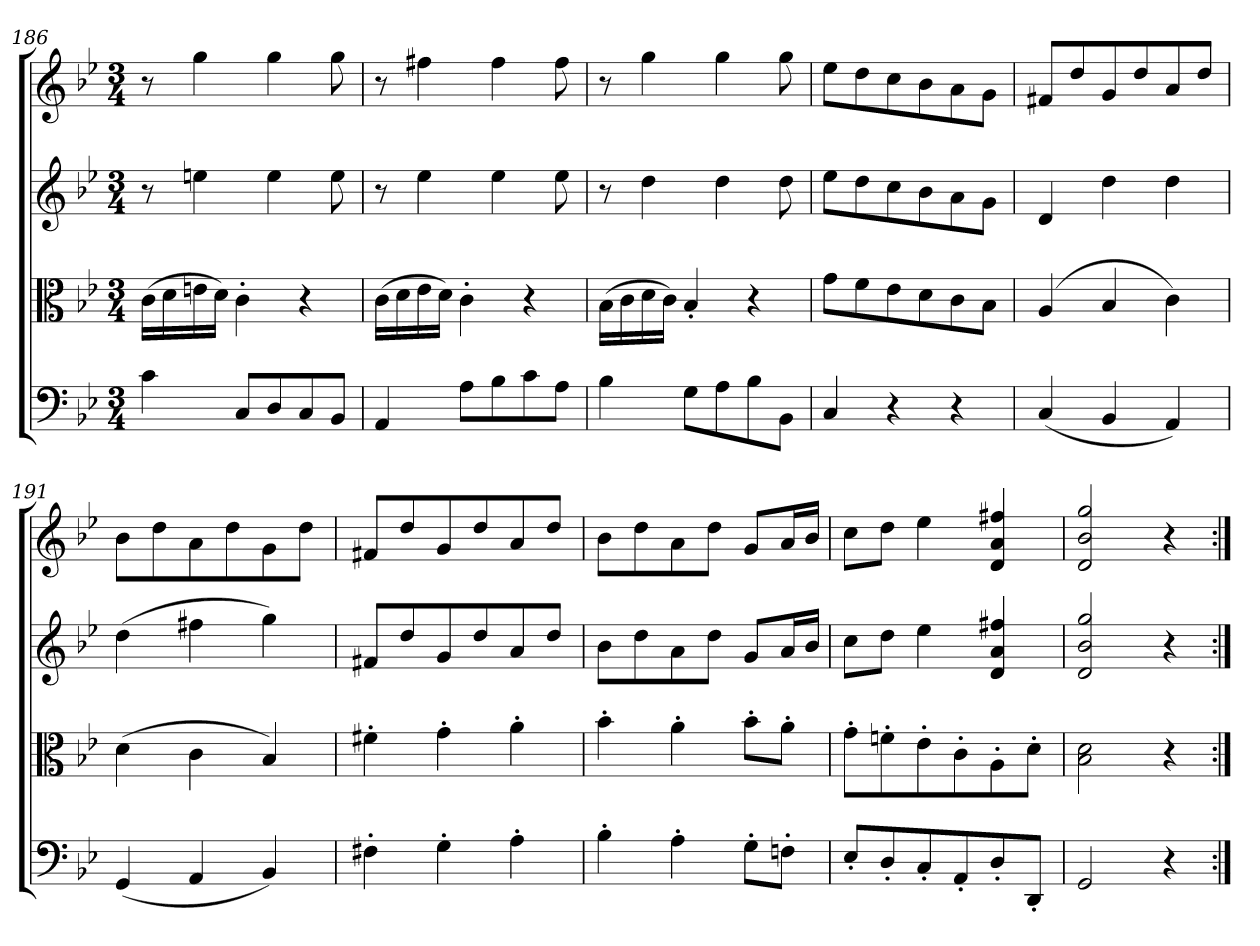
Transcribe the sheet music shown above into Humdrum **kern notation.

**kern	**kern	**kern	**kern
*part4	*part3	*part2	*part1
*staff4	*staff3	*staff2	*staff1
*clefF4	*clefC3	*clefG2	*clefG2
*k[b-e-]	*k[b-e-]	*k[b-e-]	*k[b-e-]
*g:	*g:	*g:	*g:
*M3/4	*M3/4	*M3/4	*M3/4
=186	=186	=186	=186
4c\	(16c\LL	8r	8r
.	16d\	.	.
.	16en\	4een\	4gg\
.	16d\JJ)	.	.
8C/L	4c'\	.	.
8D/	.	4ee\	4gg\
8C/	4r	.	.
8BB-/J	.	8ee\	8gg\
=187	=187	=187	=187
4AA/	(16c\LL	8r	8r
.	16d\	.	.
.	16e-\	4ee-\	4ff#X\
.	16d\JJ)	.	.
8A\L	4c'\	.	.
8B-\	.	4ee-\	4ff#\
8c\	4r	.	.
8A\J	.	8ee-\	8ff#\
=188	=188	=188	=188
4B-\	(16B-\LL	8r	8r
.	16c\	.	.
.	16d\	4dd\	4gg\
.	16c\JJ)	.	.
8G\L	4B-'/	.	.
8A\	.	4dd\	4gg\
8B-\	4r	.	.
8BB-\J	.	8dd\	8gg\
=189	=189	=189	=189
4C/	8g\L	8ee-\L	8ee-\L
.	8f\	8dd\	8dd\
4r	8e-\	8cc\	8cc\
.	8d\	8b-\	8b-\
4r	8c\	8a\	8a\
.	8B-\J	8g\J	8g\J
=190	=190	=190	=190
(4C/	(4A/	4d/	8f#X/L
.	.	.	8dd/
4BB-/	4B-/	4dd\	8g/
.	.	.	8dd/
4AA/)	4c\)	4dd\	8a/
.	.	.	8dd/J
=191	=191	=191	=191
(4GG/	(4d\	(4dd\	8b-\L
.	.	.	8dd\
4AA/	4c\	4ff#X\	8a\
.	.	.	8dd\
4BB-/)	4B-/)	4gg\)	8g\
.	.	.	8dd\J
=192	=192	=192	=192
4F#X'\	4f#X'\	8f#X/L	8f#X/L
.	.	8dd/	8dd/
4G'\	4g'\	8g/	8g/
.	.	8dd/	8dd/
4A'\	4a'\	8a/	8a/
.	.	8dd/J	8dd/J
=193	=193	=193	=193
4B-'\	4b-'\	8b-\L	8b-\L
.	.	8dd\	8dd\
4A'\	4a'\	8a\	8a\
.	.	8dd\J	8dd\J
8G'\L	8b-'\L	8g/L	8g/L
8Fn'\J	8a'\J	16a/L	16a/L
.	.	16b-/JJ	16b-/JJ
=194	=194	=194	=194
8E-'/L	8g'\L	8cc\L	8cc\L
8D'/	8fn'\	8dd\J	8dd\J
8C'/	8e-'\	4ee-\	4ee-\
8AA'/	8c'\	.	.
8D'/	8A'\	4d/ 4a/ 4ff#X/	4d/ 4a/ 4ff#X/
8DD'/J	8d'\J	.	.
=195	=195	=195	=195
2GG/	2B-\ 2d\	2d/ 2b-/ 2gg/	2d/ 2b-/ 2gg/
4r	4r	4r	4r
=:|!	=:|!	=:|!	=:|!
*-	*-	*-	*-
